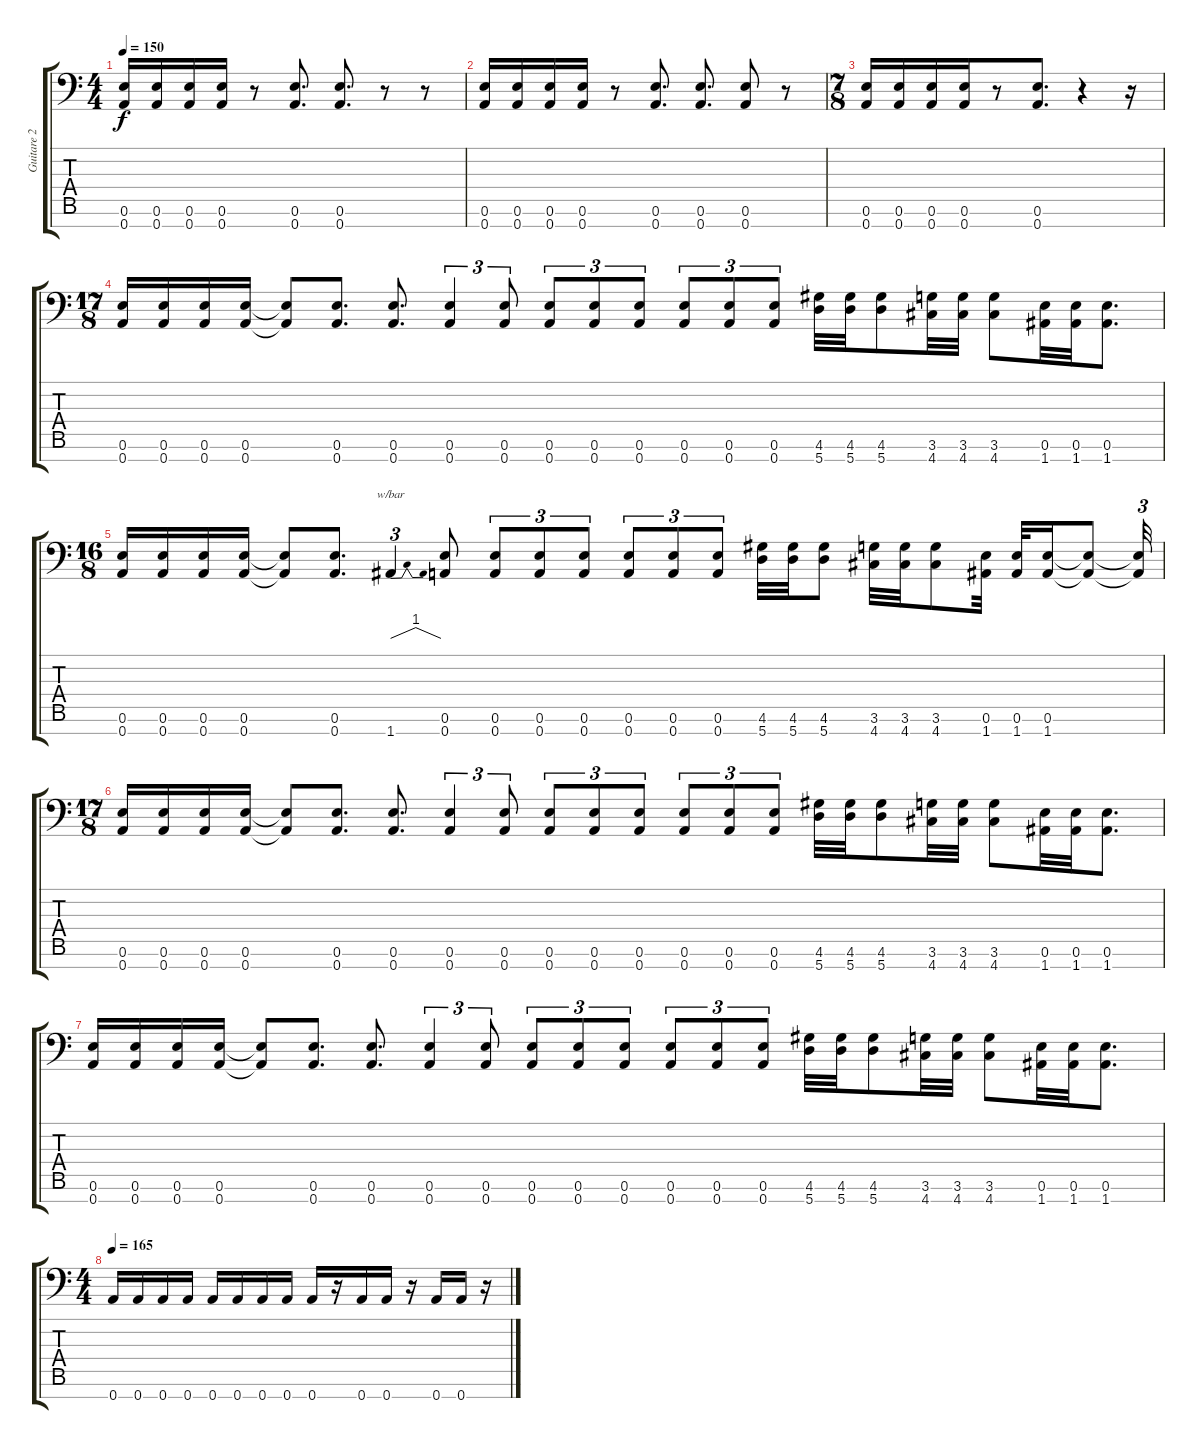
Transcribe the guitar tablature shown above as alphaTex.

\track ("Guitare 2" "Guitare 2") {instrument distortionguitar}
\staff {score tabs}
\tuning (E4 B3 G3 D3 A2 E2 A1) {hide}
\ts (4 4)
\tempo 150
\clef f4
\ks c
(0.6 0.7).16{dy f} (0.6 0.7).16 (0.6 0.7).16 (0.6 0.7).16 r.8 (0.6 0.7).8{d} (0.6 0.7).8{d} r.8 r.8 |
(0.6 0.7).16 (0.6 0.7).16 (0.6 0.7).16 (0.6 0.7).16 r.8 (0.6 0.7).8{d} (0.6 0.7).8{d} (0.6 0.7).8 r.8 |
\ts (7 8)
(0.6 0.7).16 (0.6 0.7).16 (0.6 0.7).16 (0.6 0.7).16 r.8 (0.6 0.7).8{d} r.4 r.16 |
\ts (17 8)
(0.6 0.7).16 (0.6 0.7).16 (0.6 0.7).16 (0.6 0.7).16 (0.6{t} 0.7{t}).8 (0.6 0.7).8{d} (0.6 0.7).8{d} (0.6 0.7).4{tu (3 2)} (0.6 0.7).8{tu (3 2)} (0.6 0.7).8{tu (3 2)} (0.6 0.7).8{tu (3 2)} (0.6 0.7).8{tu (3 2)} (0.6 0.7).8{tu (3 2)} (0.6 0.7).8{tu (3 2)} (0.6 0.7).8{tu (3 2)} (4.6 5.7).32 (4.6 5.7).32 (4.6 5.7).8 (3.6 4.7).32 (3.6 4.7).32 (3.6 4.7).8 (0.6 1.7).32 (0.6 1.7).32 (0.6 1.7).8{d} |
\ts (16 8)
(0.6 0.7).16 (0.6 0.7).16 (0.6 0.7).16 (0.6 0.7).16 (0.6{t} 0.7{t}).8 (0.6 0.7).8{d} 1.7.4{tu (3 2) tbe (dip default 0 0 30 4 60 0)} (0.6 0.7).8 (0.6 0.7).8{tu (3 2)} (0.6 0.7).8{tu (3 2)} (0.6 0.7).8{tu (3 2)} (0.6 0.7).8{tu (3 2)} (0.6 0.7).8{tu (3 2)} (0.6 0.7).8{tu (3 2)} (4.6 5.7).32 (4.6 5.7).32 (4.6 5.7).8 (3.6 4.7).32 (3.6 4.7).32 (3.6 4.7).8 (0.6 1.7).32 (0.6 1.7).32 (0.6 1.7).16 (0.6{t} 1.7{t}).8 (0.6{t} 1.7{t}).32{tu (3 2)} |
\ts (17 8)
(0.6 0.7).16 (0.6 0.7).16 (0.6 0.7).16 (0.6 0.7).16 (0.6{t} 0.7{t}).8 (0.6 0.7).8{d} (0.6 0.7).8{d} (0.6 0.7).4{tu (3 2)} (0.6 0.7).8{tu (3 2)} (0.6 0.7).8{tu (3 2)} (0.6 0.7).8{tu (3 2)} (0.6 0.7).8{tu (3 2)} (0.6 0.7).8{tu (3 2)} (0.6 0.7).8{tu (3 2)} (0.6 0.7).8{tu (3 2)} (4.6 5.7).32 (4.6 5.7).32 (4.6 5.7).8 (3.6 4.7).32 (3.6 4.7).32 (3.6 4.7).8 (0.6 1.7).32 (0.6 1.7).32 (0.6 1.7).8{d} |
(0.6 0.7).16 (0.6 0.7).16 (0.6 0.7).16 (0.6 0.7).16 (0.6{t} 0.7{t}).8 (0.6 0.7).8{d} (0.6 0.7).8{d} (0.6 0.7).4{tu (3 2)} (0.6 0.7).8{tu (3 2)} (0.6 0.7).8{tu (3 2)} (0.6 0.7).8{tu (3 2)} (0.6 0.7).8{tu (3 2)} (0.6 0.7).8{tu (3 2)} (0.6 0.7).8{tu (3 2)} (0.6 0.7).8{tu (3 2)} (4.6 5.7).32 (4.6 5.7).32 (4.6 5.7).8 (3.6 4.7).32 (3.6 4.7).32 (3.6 4.7).8 (0.6 1.7).32 (0.6 1.7).32 (0.6 1.7).8{d} |
\ts (4 4)
\tempo 165
0.7.16 0.7.16 0.7.16 0.7.16 0.7.16 0.7.16 0.7.16 0.7.16 0.7.16 r.16 0.7.16 0.7.16 r.16 0.7.16 0.7.16 r.16
